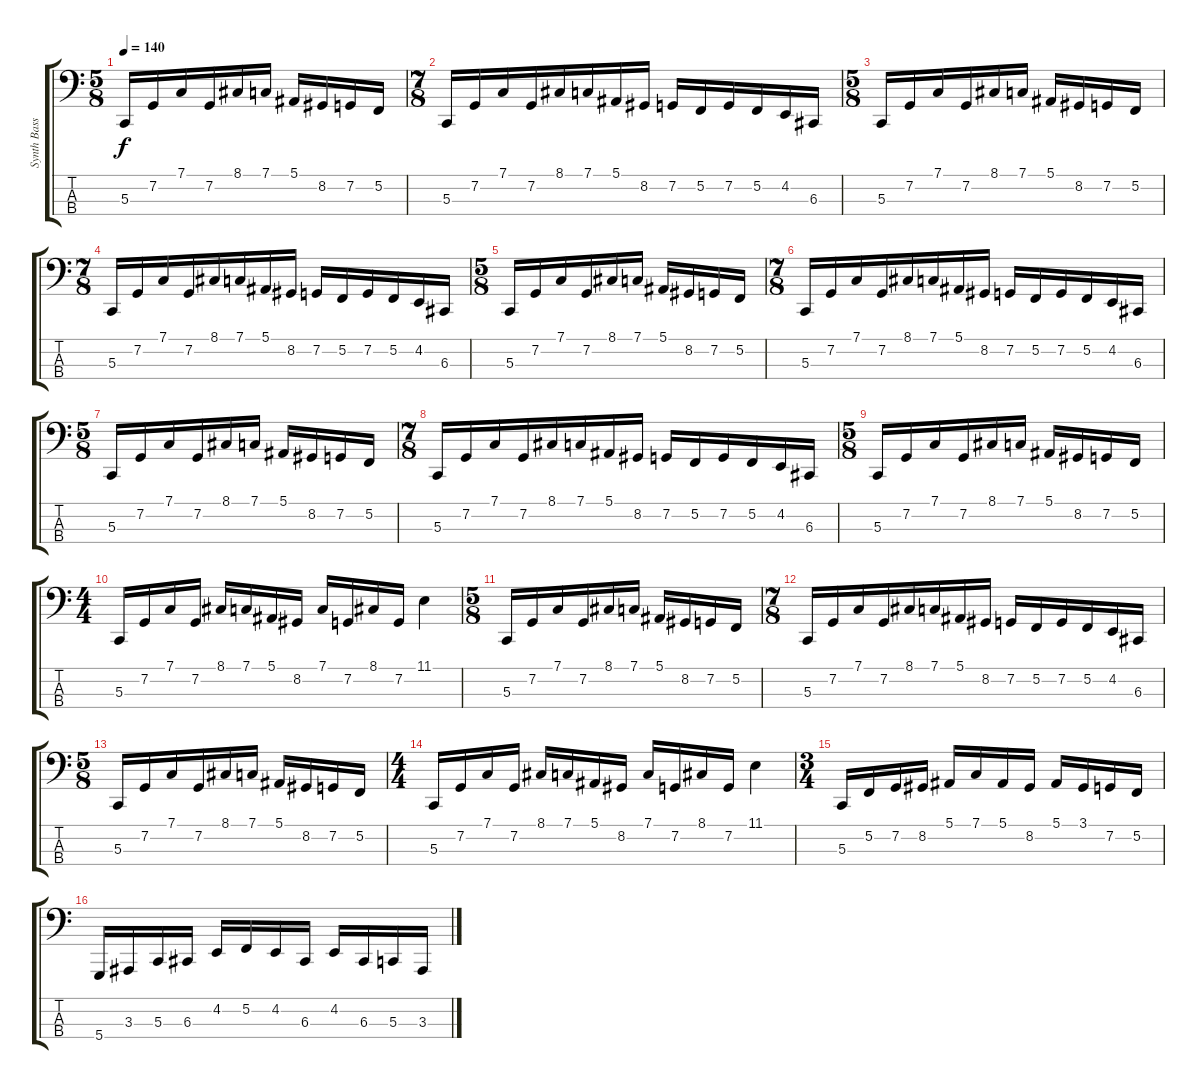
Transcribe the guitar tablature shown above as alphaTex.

\track ("Synth Bass" "Synth Bass") {instrument lead8bassandlead}
\staff {score tabs}
\tuning (F2 C2 G1 D1) {hide}
\ts (5 8)
\tempo 140
\clef f4
\ks c
5.3.16{dy f} 7.2.16 7.1.16 7.2.16 8.1.16 7.1.16 5.1.16 8.2.16 7.2.16 5.2.16 |
\ts (7 8)
5.3.16 7.2.16 7.1.16 7.2.16 8.1.16 7.1.16 5.1.16 8.2.16 7.2.16 5.2.16 7.2.16 5.2.16 4.2.16 6.3.16 |
\ts (5 8)
5.3.16 7.2.16 7.1.16 7.2.16 8.1.16 7.1.16 5.1.16 8.2.16 7.2.16 5.2.16 |
\ts (7 8)
5.3.16 7.2.16 7.1.16 7.2.16 8.1.16 7.1.16 5.1.16 8.2.16 7.2.16 5.2.16 7.2.16 5.2.16 4.2.16 6.3.16 |
\ts (5 8)
5.3.16 7.2.16 7.1.16 7.2.16 8.1.16 7.1.16 5.1.16 8.2.16 7.2.16 5.2.16 |
\ts (7 8)
5.3.16 7.2.16 7.1.16 7.2.16 8.1.16 7.1.16 5.1.16 8.2.16 7.2.16 5.2.16 7.2.16 5.2.16 4.2.16 6.3.16 |
\ts (5 8)
5.3.16 7.2.16 7.1.16 7.2.16 8.1.16 7.1.16 5.1.16 8.2.16 7.2.16 5.2.16 |
\ts (7 8)
5.3.16 7.2.16 7.1.16 7.2.16 8.1.16 7.1.16 5.1.16 8.2.16 7.2.16 5.2.16 7.2.16 5.2.16 4.2.16 6.3.16 |
\ts (5 8)
5.3.16 7.2.16 7.1.16 7.2.16 8.1.16 7.1.16 5.1.16 8.2.16 7.2.16 5.2.16 |
\ts (4 4)
5.3.16 7.2.16 7.1.16 7.2.16 8.1.16 7.1.16 5.1.16 8.2.16 7.1.16 7.2.16 8.1.16 7.2.16 11.1.4 |
\ts (5 8)
5.3.16 7.2.16 7.1.16 7.2.16 8.1.16 7.1.16 5.1.16 8.2.16 7.2.16 5.2.16 |
\ts (7 8)
5.3.16 7.2.16 7.1.16 7.2.16 8.1.16 7.1.16 5.1.16 8.2.16 7.2.16 5.2.16 7.2.16 5.2.16 4.2.16 6.3.16 |
\ts (5 8)
5.3.16 7.2.16 7.1.16 7.2.16 8.1.16 7.1.16 5.1.16 8.2.16 7.2.16 5.2.16 |
\ts (4 4)
5.3.16 7.2.16 7.1.16 7.2.16 8.1.16 7.1.16 5.1.16 8.2.16 7.1.16 7.2.16 8.1.16 7.2.16 11.1.4 |
\ts (3 4)
5.3.16 5.2.16 7.2.16 8.2.16 5.1.16 7.1.16 5.1.16 8.2.16 5.1.16 3.1.16 7.2.16 5.2.16 |
5.4.16 3.3.16 5.3.16 6.3.16 4.2.16 5.2.16 4.2.16 6.3.16 4.2.16 6.3.16 5.3.16 3.3.16
